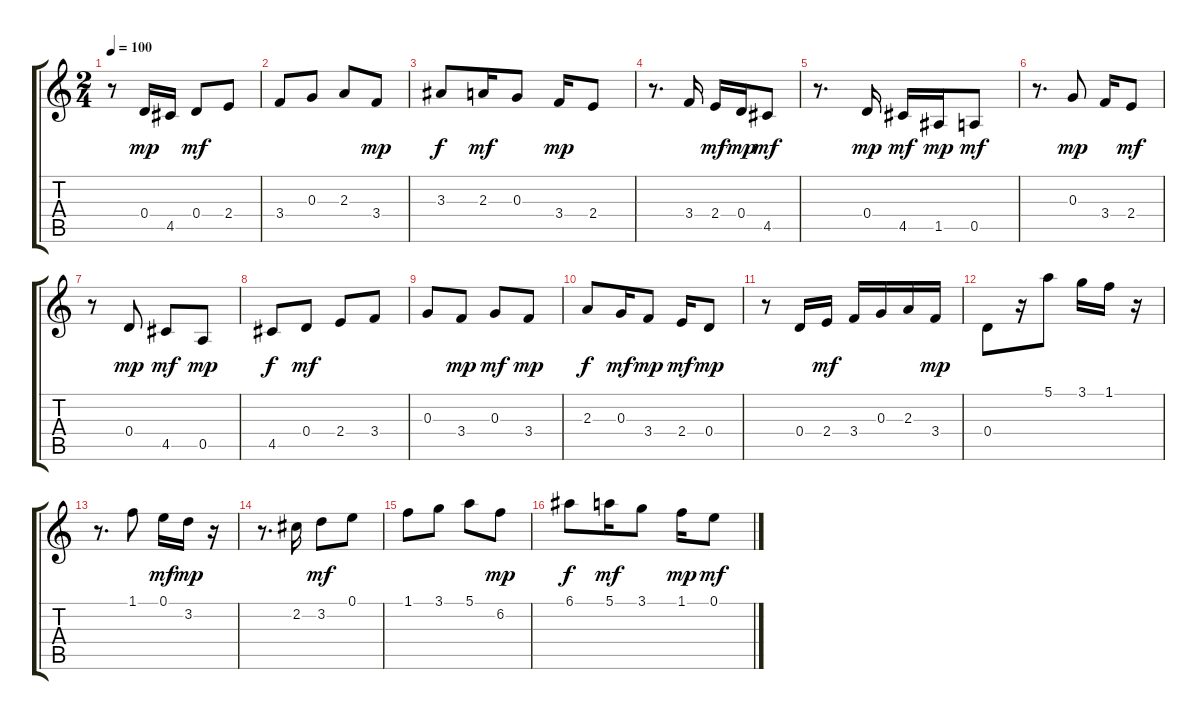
\track "" {instrument acousticguitarnylon}
\staff {score tabs}
\tuning (E4 B3 G3 D3 A2 E2) {hide}
\ts (2 4)
\tempo 100
\clef g2
\ks c
r.8{dy mp} 0.4.16 4.5.16 0.4.8{dy mf} 2.4.8 |
3.4.8 0.3.8 2.3.8 3.4.8{dy mp} |
3.3.8{dy f} 2.3.16{dy mf} 0.3.8 3.4.16{dy mp} 2.4.8 |
r.8{d} 3.4.16 2.4.16{dy mf} 0.4.16{dy mp} 4.5.8{dy mf} |
r.8{d} 0.4.16{dy mp} 4.5.16{dy mf} 1.5.16{dy mp} 0.5.8{dy mf} |
r.8{d} 0.3.8{dy mp} 3.4.16 2.4.8{dy mf} |
r.8 0.4.8{dy mp} 4.5.8{dy mf} 0.5.8{dy mp} |
4.5.8{dy f} 0.4.8{dy mf} 2.4.8 3.4.8 |
0.3.8 3.4.8{dy mp} 0.3.8{dy mf} 3.4.8{dy mp} |
2.3.8{dy f} 0.3.16{dy mf} 3.4.8{dy mp} 2.4.16{dy mf} 0.4.8{dy mp} |
r.8 0.4.16 2.4.16{dy mf} 3.4.16 0.3.16 2.3.16 3.4.16{dy mp} |
0.4.8 r.16 5.1.8 3.1.16 1.1.16 r.16 |
r.8{d} 1.1.8 0.1.16{dy mf} 3.2.16{dy mp} r.16 |
r.8{d} 2.2.16 3.2.8{dy mf} 0.1.8 |
1.1.8 3.1.8 5.1.8 6.2.8{dy mp} |
6.1.8{dy f} 5.1.16{dy mf} 3.1.8 1.1.16{dy mp} 0.1.8{dy mf}
